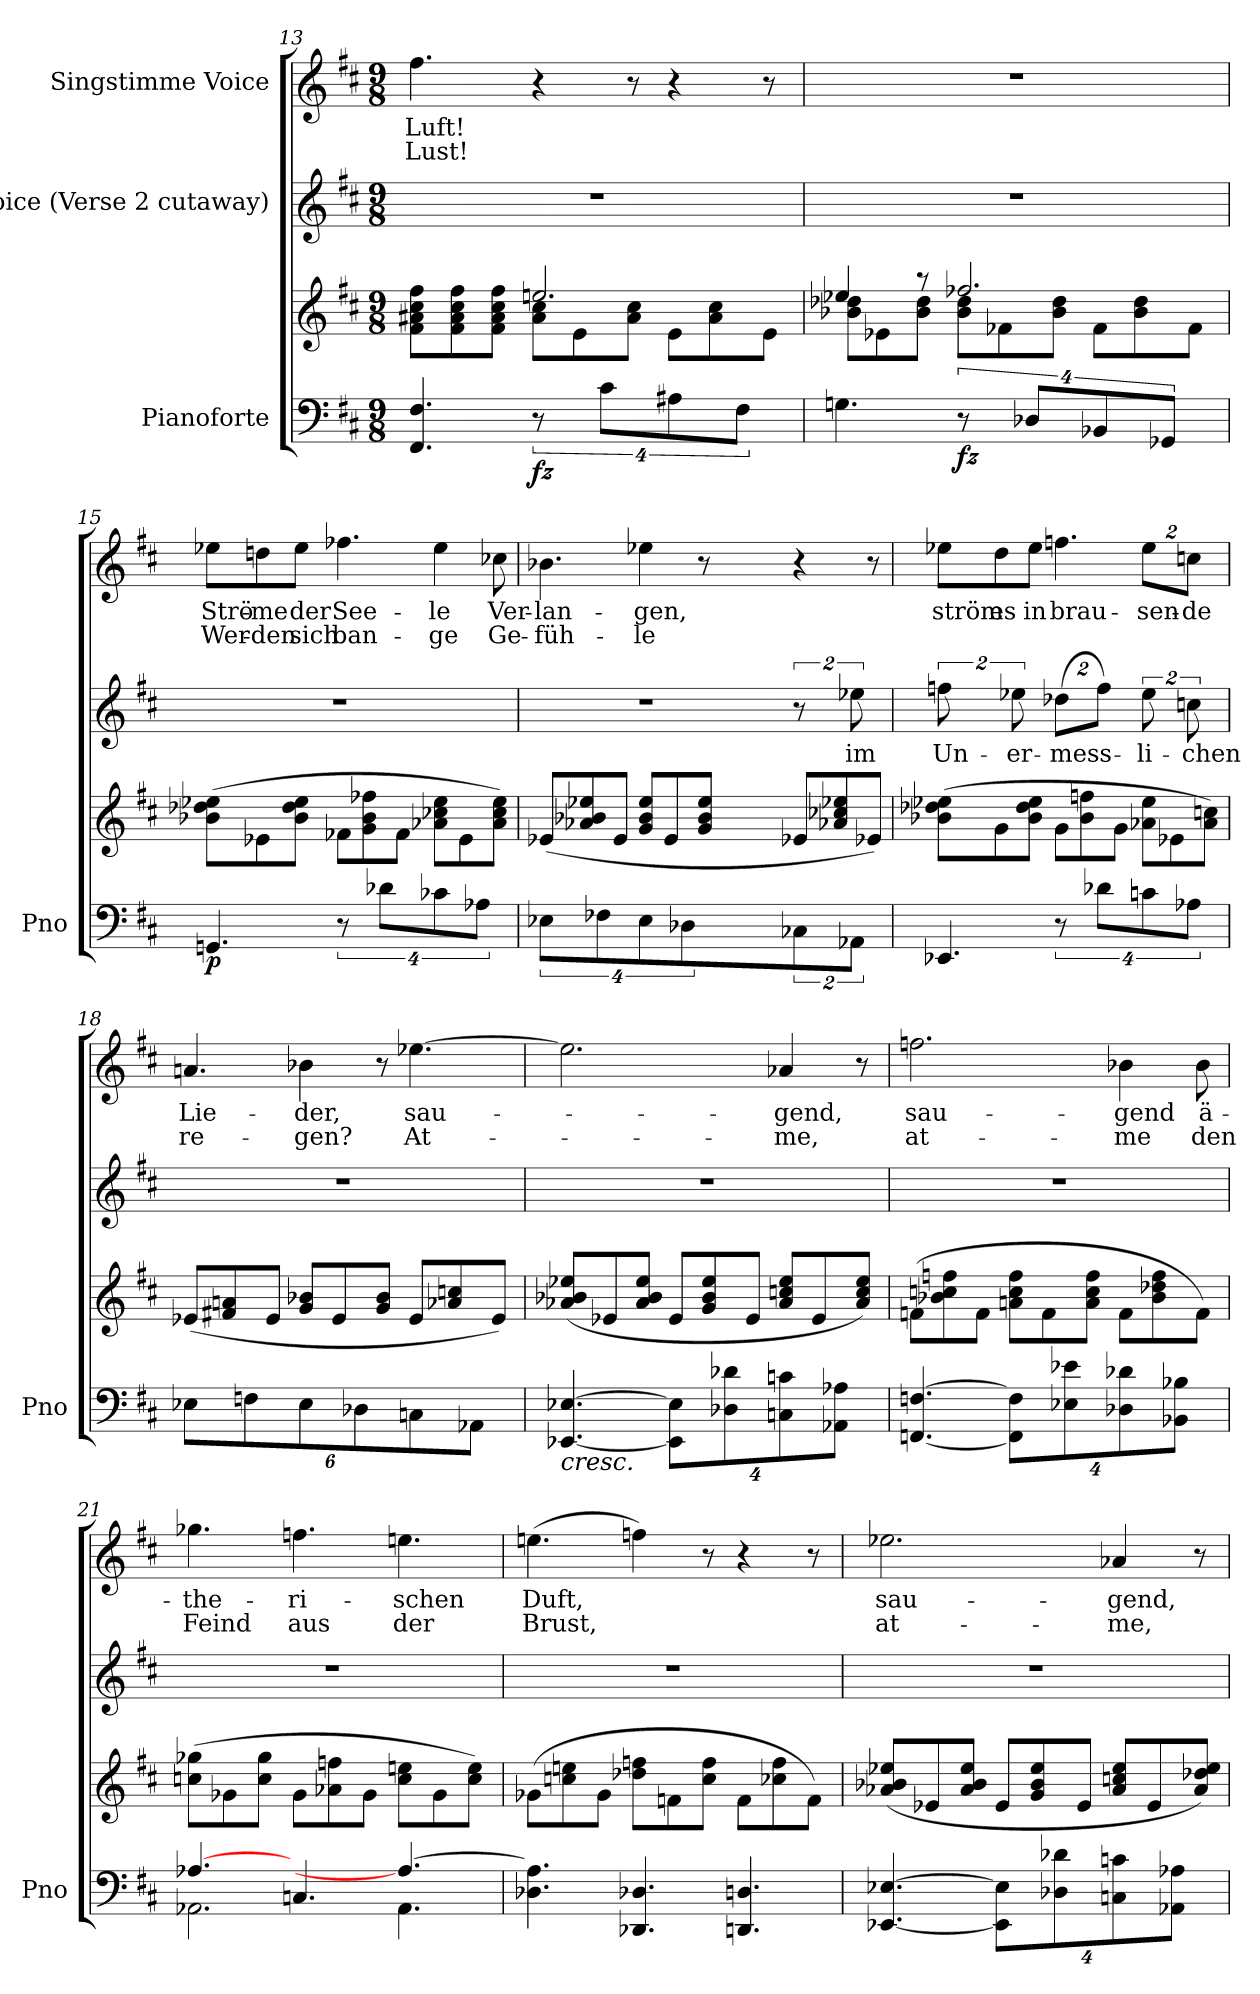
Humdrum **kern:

**kern	**kern	**dynam	**kern	**text	**kern	**text	**text
*part3	*part3	*part3	*part2	*part2	*part1	*part1	*part1
*staff4	*staff3	*staff3/4	*staff2	*staff2	*staff1	*staff1	*staff1
*I"Pianoforte	*	*	*I"Voice (Verse 2 cutaway)	*	*I"Singstimme Voice	*	*
*I'Pno	*	*	*	*	*	*	*
*clefF4	*clefG2	*	*clefG2	*	*clefG2	*	*
*k[f#c#]	*k[f#c#]	*	*k[f#c#]	*	*k[f#c#]	*	*
*M9/8	*M9/8	*	*M9/8	*	*M9/8	*	*
=13	=13	=13	=13	=13	=13	=13	=13
*	*^	*	*	*	*	*	*
4.FF#/ 4.F#/	8f#\ 8a#X\ 8cc#\ 8ff#\L	4.ryy	.	8%9r	.	4.ff#\	Luft!	Lust!
.	8f#\ 8a#\ 8cc#\ 8ff#\	.	.	.	.	.	.	.
.	8f#\ 8a#\ 8cc#\ 8ff#\J	.	.	.	.	.	.	.
!	!	!	!LO:DY:b=2	!	!	!	!	!
16%3r	2.een/	8a#\ 8cc#\L	fz	.	.	4r	.	.
.	.	8e\	.	.	.	.	.	.
16%3c#\L	.	.	.	.	.	.	.	.
.	.	8a#\ 8cc#\J	.	.	.	8r	.	.
16%3A#X\	.	8e\L	.	.	.	4r	.	.
.	.	8a#\ 8cc#\	.	.	.	.	.	.
16%3F#\J	.	.	.	.	.	.	.	.
.	.	8e\J	.	.	.	8r	.	.
=14	=14	=14	=14	=14	=14	=14	=14	=14
4.Gn\	4ee-X/	8b-X\ 8dd-X\L	.	8%9r	.	8%9r	.	.
.	.	8e-X\	.	.	.	.	.	.
.	8r	8b-\ 8dd-\J	.	.	.	.	.	.
!	!	!	!LO:DY:b=2	!	!	!	!	!
16%3r	2.ff-X/	8b-\ 8dd-\L	fz	.	.	.	.	.
.	.	8f-X\	.	.	.	.	.	.
16%3D-X/L	.	.	.	.	.	.	.	.
.	.	8b-\ 8dd-\J	.	.	.	.	.	.
16%3BB-X/	.	8f-\L	.	.	.	.	.	.
.	.	8b-\ 8dd-\	.	.	.	.	.	.
16%3GG-X/J	.	.	.	.	.	.	.	.
.	.	8f-\J	.	.	.	.	.	.
=15	=15	=15	=15	=15	=15	=15	=15	=15
!	!	!	!LO:DY:b=2	!	!	!	!	!
*	*v	*v	*	*	*	*	*	*
4.GGn/	(8b-X\ 8dd-X\ 8ee-X\L	p	8%9r	.	8ee-X\L	Strö-	Wer-
.	8e-X\	.	.	.	8ddn\	-me	-den
.	8b-\ 8dd-\ 8ee-\J	.	.	.	8ee-\J	der	sich
16%3r	8f-X\L	.	.	.	4.ff-X\	See-	ban-
.	8g\ 8b-\ 8ff-X\	.	.	.	.	.	.
16%3d-X\L	.	.	.	.	.	.	.
.	8f-\J	.	.	.	.	.	.
16%3c-X\	8a-X\ 8cc-X\ 8ee-\L	.	.	.	4ee-\	-le	-ge
.	8e-\	.	.	.	.	.	.
16%3A-X\J	.	.	.	.	.	.	.
.	8a-\ 8cc-\ 8ee-\J)	.	.	.	8cc-X\	Ver-	Ge-
=16	=16	=16	=16	=16	=16	=16	=16
16%3E-X\L	(<8e-X/L	.	8%9r	.	4.b-X\	-lan-	-füh-
.	8a-X/ 8b-X/ 8ee-X/	.	.	.	.	.	.
16%3F-X\	.	.	.	.	.	.	.
.	8e-/J	.	.	.	.	.	.
16%3E-\	8g/ 8b-/ 8ee-/L	.	.	.	4ee-X\	-gen,	-le
.	8e-/	.	.	.	.	.	.
16%3D-X\	.	.	.	.	.	.	.
.	8g/ 8b-/ 8ee-/J	.	.	.	8r	.	.
4.ryy	4.ryy	.	.	.	4.ryy	.	.
=16X1-	=16X1-	=16X1-	=16X1-	=16X1-	=16X1-	=16X1-	=16X1-
16%3C-X\	8e-X/L	.	16%3r	.	4r	.	.
.	8a-X/ 8cc-X/ 8ee-X/	.	.	.	.	.	.
16%3AA-X\J	.	.	16%3ee-X\	im	.	.	.
.	8e-X/J)	.	.	.	8r	.	.
=17	=17	=17	=17	=17	=17	=17	=17
4.EE-X/	(8b-X\ 8dd-X\ 8ee-X\L	.	16%3ffn\	Un-	8ee-X\L	ström	.
.	8g\	.	.	.	8dd\	es	.
.	.	.	16%3ee-X\	-er-	.	.	.
.	8b-\ 8dd-\ 8ee-\J	.	.	.	8ee-\J	in	.
16%3r	8g\L	.	(16%3dd-X\L	-mess-	4.ffn\	brau-	.
.	8b-\ 8ffn\	.	.	.	.	.	.
16%3d-X\L	.	.	16%3ff\J)	.	.	.	.
.	8g\J	.	.	.	.	.	.
16%3cn\	8a-X\ 8ee-\L	.	16%3ee-\	-li-	16%3ee-\L	-sen-	.
.	8e-X\	.	.	.	.	.	.
16%3A-X\J	.	.	16%3ccn\	-chen	16%3ccn\J	-de	.
.	8a-\ 8ccn\J)	.	.	.	.	.	.
=18	=18	=18	=18	=18	=18	=18	=18
16%3E-X\L	(8e-X/L	.	8%9r	.	4.an/	Lie-	re-
.	8f#X/ 8an/	.	.	.	.	.	.
16%3Fn\	.	.	.	.	.	.	.
.	8e-/J	.	.	.	.	.	.
16%3E-\	8g/ 8b-X/L	.	.	.	4b-X\	-der,	-gen?
.	8e-/	.	.	.	.	.	.
16%3D-X\	.	.	.	.	.	.	.
.	8g/ 8b-/J	.	.	.	8r	.	.
16%3Cn\	8e-/L	.	.	.	[4.ee-X\	sau-	At-
.	8a-X/ 8ccn/	.	.	.	.	.	.
16%3AA-X\J	.	.	.	.	.	.	.
.	8e-/J)	.	.	.	.	.	.
=19	=19	=19	=19	=19	=19	=19	=19
!LO:TX:b:i:t=cresc.	!	!	!	!	!	!	!
[4.EE-X/ [4.E-X/	(8a-X/ 8b-X/ 8ee-X/L	.	8%9r	.	2.ee-\]	.	.
.	8e-X/	.	.	.	.	.	.
.	8a-/ 8b-/ 8ee-/J	.	.	.	.	.	.
16%3EE-\] 16%3E-\]L	8e-/L	.	.	.	.	.	.
.	8g/ 8b-/ 8ee-/	.	.	.	.	.	.
16%3D-X\ 16%3d-X\	.	.	.	.	.	.	.
.	8e-/J	.	.	.	.	.	.
16%3Cn\ 16%3cn\	8a-/ 8ccn/ 8ee-/L	.	.	.	4a-X/	-gend,	-me,
.	8e-/	.	.	.	.	.	.
16%3AA-X\ 16%3A-X\J	.	.	.	.	.	.	.
.	8a-/ 8cc/ 8ee-/J)	.	.	.	8r	.	.
=20	=20	=20	=20	=20	=20	=20	=20
[4.FFn/ [4.Fn/	(8fn\L	.	8%9r	.	2.ffn\	sau-	at-
.	8b-X\ 8ccn\ 8ffn\	.	.	.	.	.	.
.	8f\J	.	.	.	.	.	.
16%3FF\] 16%3F\]L	8an\ 8cc\ 8ff\L	.	.	.	.	.	.
.	8f\	.	.	.	.	.	.
16%3E-X\ 16%3e-X\	.	.	.	.	.	.	.
.	8a\ 8cc\ 8ff\J	.	.	.	.	.	.
16%3D-X\ 16%3d-X\	8f\L	.	.	.	4b-X\	-gend	-me
.	8b-\ 8dd-X\ 8ff\	.	.	.	.	.	.
16%3BB-X\ 16%3B-X\J	.	.	.	.	.	.	.
.	8f\J)	.	.	.	8b-\	ä-	den
=21	=21	=21	=21	=21	=21	=21	=21
*^	*	*	*	*	*	*	*
[4.A-X/	2.AA-X\	(8ccn\ 8gg-X\L	.	8%9r	.	4.gg-X\	-the-	Feind
.	.	8g-X\	.	.	.	.	.	.
.	.	8cc\ 8gg-\J	.	.	.	.	.	.
4.Cn/	.	8g-\L	.	.	.	4.ffn\	-ri-	aus
.	.	8a-X\ 8ffn\	.	.	.	.	.	.
.	.	8g-\J	.	.	.	.	.	.
4.A-/_	4.AA-\	8cc\ 8een\L	.	.	.	4.een\	-schen	der
.	.	8g-\	.	.	.	.	.	.
.	.	8cc\ 8ee\J)	.	.	.	.	.	.
*v	*v	*	*	*	*	*	*	*
=22	=22	=22	=22	=22	=22	=22	=22
4.D-X\ 4.A-\]	(8g-X\L	.	8%9r	.	(4.een\	Duft,	Brust,
.	8ccn\ 8een\	.	.	.	.	.	.
.	8g-\J	.	.	.	.	.	.
4.DD-X/ 4.D-X/	8dd-X\ 8ffn\L	.	.	.	4ffn\)	.	.
.	8fn\	.	.	.	.	.	.
.	8cc\ 8ff\J	.	.	.	8r	.	.
4.DDn/ 4.Dn/	8f\L	.	.	.	4r	.	.
.	8cc-X\ 8ff\	.	.	.	.	.	.
.	8f\J)	.	.	.	8r	.	.
=23	=23	=23	=23	=23	=23	=23	=23
[4.EE-X/ [4.E-X/	(8a-X/ 8b-X/ 8ee-X/L	.	8%9r	.	2.ee-X\	sau-	at-
.	8e-X/	.	.	.	.	.	.
.	8a-/ 8b-/ 8ee-/J	.	.	.	.	.	.
16%3EE-\] 16%3E-\]L	8e-/L	.	.	.	.	.	.
.	8g/ 8b-/ 8ee-/	.	.	.	.	.	.
16%3D-X\ 16%3d-X\	.	.	.	.	.	.	.
.	8e-/J	.	.	.	.	.	.
16%3Cn\ 16%3cn\	8a-/ 8ccn/ 8ee-/L	.	.	.	4a-X/	-gend,	-me,
.	8e-/	.	.	.	.	.	.
16%3AA-X\ 16%3A-X\J	.	.	.	.	.	.	.
.	8a-/ 8dd-X/ 8ee-/J)	.	.	.	8r	.	.
=	=	=	=	=	=	=	=
*-	*-	*-	*-	*-	*-	*-	*-
